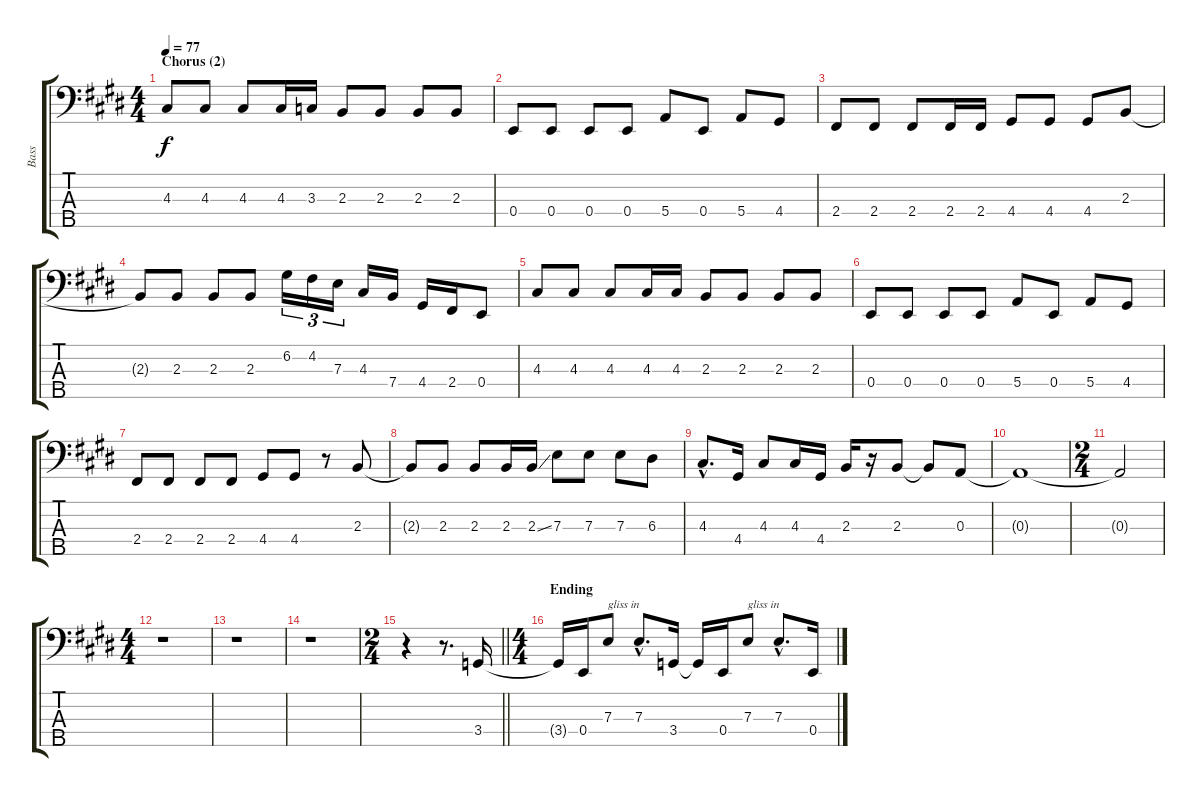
\track ("Bass" "Bass") {instrument electricbasspick}
\staff {score tabs}
\tuning (G2 D2 A1 E1 B0) {hide}
\ts (4 4)
\section ("" "Chorus (2)")
\tempo 77
\clef f4
\ks e
4.3.8{dy f} 4.3.8 4.3.8 4.3.16 3.3.16 2.3.8 2.3.8 2.3.8 2.3.8 |
0.4.8 0.4.8 0.4.8 0.4.8 5.4.8 0.4.8 5.4.8 4.4.8 |
2.4.8 2.4.8 2.4.8 2.4.16 2.4.16 4.4.8 4.4.8 4.4.8 2.3.8 |
2.3{t}.8 2.3.8 2.3.8 2.3.8 6.2.16{tu (3 2)} 4.2.16{tu (3 2)} 7.3.16{tu (3 2)} 4.3.16 7.4.16 4.4.16 2.4.16 0.4.8 |
4.3.8 4.3.8 4.3.8 4.3.16 4.3.16 2.3.8 2.3.8 2.3.8 2.3.8 |
0.4.8 0.4.8 0.4.8 0.4.8 5.4.8 0.4.8 5.4.8 4.4.8 |
2.4.8 2.4.8 2.4.8 2.4.8 4.4.8 4.4.8 r.8 2.3.8 |
2.3{t}.8 2.3.8 2.3.8 2.3.16 2.3{ss}.16 7.3.8 7.3.8 7.3.8 6.3.8 |
4.3{hac}.8{d} 4.4.16 4.3.8 4.3.16 4.4.16 2.3.16 r.16 2.3.8 2.3{t}.8 0.3.8 |
0.3{t}.1 |
\ts (2 4)
0.3{t}.2 |
\ts (4 4)
r.1 |
r.1 |
r.1 |
\ts (2 4)
\barLineRight lightlight
r.4 r.8{d} 3.4.16 |
\ts (4 4)
\section ("" "Ending")
3.4{t}.16 0.4.16 7.3.8{txt "gliss in"} 7.3{hac}.8{d} 3.4.16 3.4{t}.16 0.4.16 7.3.8{txt "gliss in"} 7.3{hac}.8{d} 0.4.16
